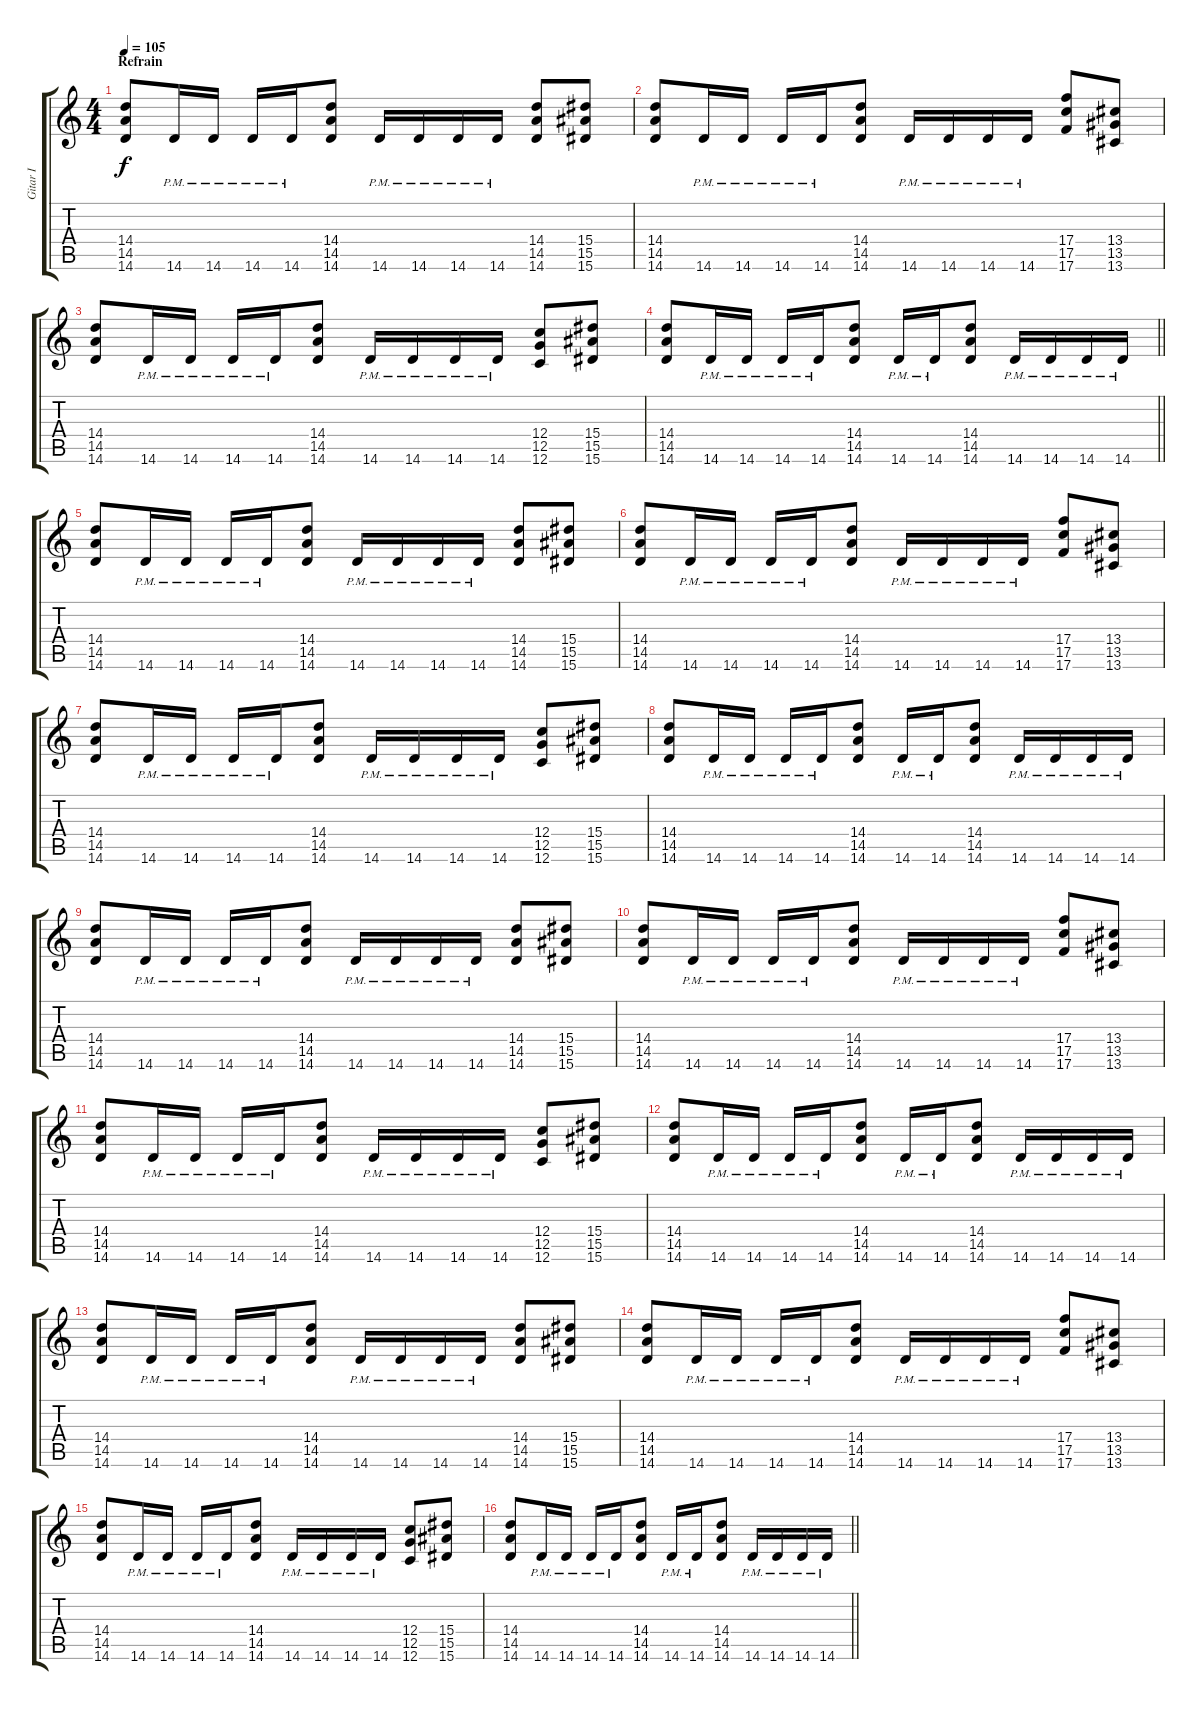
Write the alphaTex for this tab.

\track ("Gitar I" "Gitar I") {instrument distortionguitar}
\staff {score tabs}
\tuning (D4 A3 F3 C3 G2 C2) {hide}
\ts (4 4)
\section ("" "Refrain")
\tempo 105
\clef g2
\ks c
(14.4 14.5 14.6).8{dy f} 14.6{pm}.16 14.6{pm}.16 14.6{pm}.16 14.6{pm}.16 (14.4 14.5 14.6).8 14.6{pm}.16 14.6{pm}.16 14.6{pm}.16 14.6{pm}.16 (14.4 14.5 14.6).8 (15.4 15.5 15.6).8 |
(14.4 14.5 14.6).8 14.6{pm}.16 14.6{pm}.16 14.6{pm}.16 14.6{pm}.16 (14.4 14.5 14.6).8 14.6{pm}.16 14.6{pm}.16 14.6{pm}.16 14.6{pm}.16 (17.4 17.5 17.6).8 (13.4 13.5 13.6).8 |
(14.4 14.5 14.6).8 14.6{pm}.16 14.6{pm}.16 14.6{pm}.16 14.6{pm}.16 (14.4 14.5 14.6).8 14.6{pm}.16 14.6{pm}.16 14.6{pm}.16 14.6{pm}.16 (12.4 12.5 12.6).8 (15.4 15.5 15.6).8 |
\barLineRight lightlight
(14.4 14.5 14.6).8 14.6{pm}.16 14.6{pm}.16 14.6{pm}.16 14.6{pm}.16 (14.4 14.5 14.6).8 14.6{pm}.16 14.6{pm}.16 (14.4 14.5 14.6).8 14.6{pm}.16 14.6{pm}.16 14.6{pm}.16 14.6{pm}.16 |
(14.4 14.5 14.6).8 14.6{pm}.16 14.6{pm}.16 14.6{pm}.16 14.6{pm}.16 (14.4 14.5 14.6).8 14.6{pm}.16 14.6{pm}.16 14.6{pm}.16 14.6{pm}.16 (14.4 14.5 14.6).8 (15.4 15.5 15.6).8 |
(14.4 14.5 14.6).8 14.6{pm}.16 14.6{pm}.16 14.6{pm}.16 14.6{pm}.16 (14.4 14.5 14.6).8 14.6{pm}.16 14.6{pm}.16 14.6{pm}.16 14.6{pm}.16 (17.4 17.5 17.6).8 (13.4 13.5 13.6).8 |
(14.4 14.5 14.6).8 14.6{pm}.16 14.6{pm}.16 14.6{pm}.16 14.6{pm}.16 (14.4 14.5 14.6).8 14.6{pm}.16 14.6{pm}.16 14.6{pm}.16 14.6{pm}.16 (12.4 12.5 12.6).8 (15.4 15.5 15.6).8 |
(14.4 14.5 14.6).8 14.6{pm}.16 14.6{pm}.16 14.6{pm}.16 14.6{pm}.16 (14.4 14.5 14.6).8 14.6{pm}.16 14.6{pm}.16 (14.4 14.5 14.6).8 14.6{pm}.16 14.6{pm}.16 14.6{pm}.16 14.6{pm}.16 |
(14.4 14.5 14.6).8 14.6{pm}.16 14.6{pm}.16 14.6{pm}.16 14.6{pm}.16 (14.4 14.5 14.6).8 14.6{pm}.16 14.6{pm}.16 14.6{pm}.16 14.6{pm}.16 (14.4 14.5 14.6).8 (15.4 15.5 15.6).8 |
(14.4 14.5 14.6).8 14.6{pm}.16 14.6{pm}.16 14.6{pm}.16 14.6{pm}.16 (14.4 14.5 14.6).8 14.6{pm}.16 14.6{pm}.16 14.6{pm}.16 14.6{pm}.16 (17.4 17.5 17.6).8 (13.4 13.5 13.6).8 |
(14.4 14.5 14.6).8 14.6{pm}.16 14.6{pm}.16 14.6{pm}.16 14.6{pm}.16 (14.4 14.5 14.6).8 14.6{pm}.16 14.6{pm}.16 14.6{pm}.16 14.6{pm}.16 (12.4 12.5 12.6).8 (15.4 15.5 15.6).8 |
(14.4 14.5 14.6).8 14.6{pm}.16 14.6{pm}.16 14.6{pm}.16 14.6{pm}.16 (14.4 14.5 14.6).8 14.6{pm}.16 14.6{pm}.16 (14.4 14.5 14.6).8 14.6{pm}.16 14.6{pm}.16 14.6{pm}.16 14.6{pm}.16 |
(14.4 14.5 14.6).8 14.6{pm}.16 14.6{pm}.16 14.6{pm}.16 14.6{pm}.16 (14.4 14.5 14.6).8 14.6{pm}.16 14.6{pm}.16 14.6{pm}.16 14.6{pm}.16 (14.4 14.5 14.6).8 (15.4 15.5 15.6).8 |
(14.4 14.5 14.6).8 14.6{pm}.16 14.6{pm}.16 14.6{pm}.16 14.6{pm}.16 (14.4 14.5 14.6).8 14.6{pm}.16 14.6{pm}.16 14.6{pm}.16 14.6{pm}.16 (17.4 17.5 17.6).8 (13.4 13.5 13.6).8 |
(14.4 14.5 14.6).8 14.6{pm}.16 14.6{pm}.16 14.6{pm}.16 14.6{pm}.16 (14.4 14.5 14.6).8 14.6{pm}.16 14.6{pm}.16 14.6{pm}.16 14.6{pm}.16 (12.4 12.5 12.6).8 (15.4 15.5 15.6).8 |
\barLineRight lightlight
(14.4 14.5 14.6).8 14.6{pm}.16 14.6{pm}.16 14.6{pm}.16 14.6{pm}.16 (14.4 14.5 14.6).8 14.6{pm}.16 14.6{pm}.16 (14.4 14.5 14.6).8 14.6{pm}.16 14.6{pm}.16 14.6{pm}.16 14.6{pm}.16
